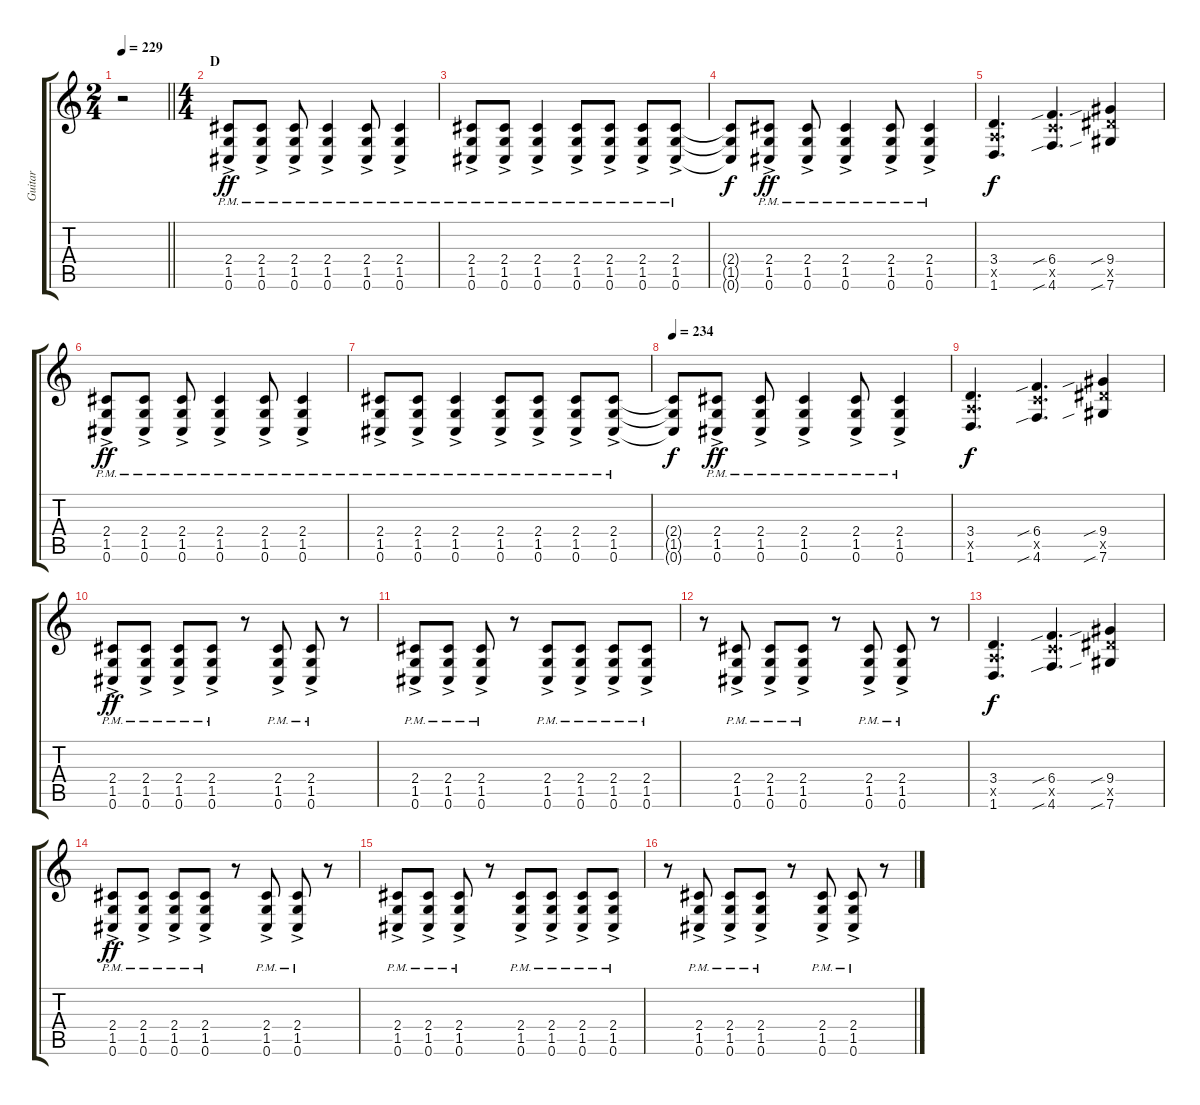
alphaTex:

\track ("Guitar" "Guitar") {instrument distortionguitar}
\staff {score tabs}
\tuning (Db4 Ab3 E3 B2 Gb2 Db2) {hide}
\ts (2 4)
\tempo 229
\clef g2
\barLineRight lightlight
\ks c
r.2{dy ff} |
\ts (4 4)
\section ("" "D")
(2.4{ac pm} 1.5{ac pm} 0.6{ac pm}).8 (2.4{ac pm} 1.5{ac pm} 0.6{ac pm}).8 (2.4{ac pm} 1.5{ac pm} 0.6{ac pm}).8 (2.4{ac pm} 1.5{ac pm} 0.6{ac pm}).4 (2.4{ac pm} 1.5{ac pm} 0.6{ac pm}).8 (2.4{ac pm} 1.5{ac pm} 0.6{ac pm}).4 |
(2.4{ac pm} 1.5{ac pm} 0.6{ac pm}).8 (2.4{ac pm} 1.5{ac pm} 0.6{ac pm}).8 (2.4{ac pm} 1.5{ac pm} 0.6{ac pm}).4 (2.4{ac pm} 1.5{ac pm} 0.6{ac pm}).8 (2.4{ac pm} 1.5{ac pm} 0.6{ac pm}).8 (2.4{ac pm} 1.5{ac pm} 0.6{ac pm}).8 (2.4{ac pm} 1.5{ac pm} 0.6{ac pm}).8 |
(2.4{t} 1.5{t} 0.6{t}).8{dy f} (2.4{ac pm} 1.5{ac pm} 0.6{ac pm}).8{dy ff} (2.4{ac pm} 1.5{ac pm} 0.6{ac pm}).8 (2.4{ac pm} 1.5{ac pm} 0.6{ac pm}).4 (2.4{ac pm} 1.5{ac pm} 0.6{ac pm}).8 (2.4{ac pm} 1.5{ac pm} 0.6{ac pm}).4 |
(3.4 3.5{x} 1.6).4{d dy f} (6.4{sib} 6.5{x} 4.6{sib}).4{d} (9.4{sib} 9.5{x} 7.6{sib}).4 |
(2.4{ac pm} 1.5{ac pm} 0.6{ac pm}).8{dy ff} (2.4{ac pm} 1.5{ac pm} 0.6{ac pm}).8 (2.4{ac pm} 1.5{ac pm} 0.6{ac pm}).8 (2.4{ac pm} 1.5{ac pm} 0.6{ac pm}).4 (2.4{ac pm} 1.5{ac pm} 0.6{ac pm}).8 (2.4{ac pm} 1.5{ac pm} 0.6{ac pm}).4 |
(2.4{ac pm} 1.5{ac pm} 0.6{ac pm}).8 (2.4{ac pm} 1.5{ac pm} 0.6{ac pm}).8 (2.4{ac pm} 1.5{ac pm} 0.6{ac pm}).4 (2.4{ac pm} 1.5{ac pm} 0.6{ac pm}).8 (2.4{ac pm} 1.5{ac pm} 0.6{ac pm}).8 (2.4{ac pm} 1.5{ac pm} 0.6{ac pm}).8 (2.4{ac pm} 1.5{ac pm} 0.6{ac pm}).8 |
\tempo 234
(2.4{t} 1.5{t} 0.6{t}).8{dy f} (2.4{ac pm} 1.5{ac pm} 0.6{ac pm}).8{dy ff} (2.4{ac pm} 1.5{ac pm} 0.6{ac pm}).8 (2.4{ac pm} 1.5{ac pm} 0.6{ac pm}).4 (2.4{ac pm} 1.5{ac pm} 0.6{ac pm}).8 (2.4{ac pm} 1.5{ac pm} 0.6{ac pm}).4 |
(3.4 3.5{x} 1.6).4{d dy f} (6.4{sib} 6.5{x} 4.6{sib}).4{d} (9.4{sib} 9.5{x} 7.6{sib}).4 |
(2.4{ac pm} 1.5{ac pm} 0.6{ac pm}).8{dy ff} (2.4{ac pm} 1.5{ac pm} 0.6{ac pm}).8 (2.4{ac pm} 1.5{ac pm} 0.6{ac pm}).8 (2.4{ac pm} 1.5{ac pm} 0.6{ac pm}).8 r.8 (2.4{ac pm} 1.5{ac pm} 0.6{ac pm}).8 (2.4{ac pm} 1.5{ac pm} 0.6{ac pm}).8 r.8 |
(2.4{ac pm} 1.5{ac pm} 0.6{ac pm}).8 (2.4{ac pm} 1.5{ac pm} 0.6{ac pm}).8 (2.4{ac pm} 1.5{ac pm} 0.6{ac pm}).8 r.8 (2.4{ac pm} 1.5{ac pm} 0.6{ac pm}).8 (2.4{ac pm} 1.5{ac pm} 0.6{ac pm}).8 (2.4{ac pm} 1.5{ac pm} 0.6{ac pm}).8 (2.4{ac pm} 1.5{ac pm} 0.6{ac pm}).8 |
r.8 (2.4{ac pm} 1.5{ac pm} 0.6{ac pm}).8 (2.4{ac pm} 1.5{ac pm} 0.6{ac pm}).8 (2.4{ac pm} 1.5{ac pm} 0.6{ac pm}).8 r.8 (2.4{ac pm} 1.5{ac pm} 0.6{ac pm}).8 (2.4{ac pm} 1.5{ac pm} 0.6{ac pm}).8 r.8 |
(3.4 3.5{x} 1.6).4{d dy f} (6.4{sib} 6.5{x} 4.6{sib}).4{d} (9.4{sib} 9.5{x} 7.6{sib}).4 |
(2.4{ac pm} 1.5{ac pm} 0.6{ac pm}).8{dy ff} (2.4{ac pm} 1.5{ac pm} 0.6{ac pm}).8 (2.4{ac pm} 1.5{ac pm} 0.6{ac pm}).8 (2.4{ac pm} 1.5{ac pm} 0.6{ac pm}).8 r.8 (2.4{ac pm} 1.5{ac pm} 0.6{ac pm}).8 (2.4{ac pm} 1.5{ac pm} 0.6{ac pm}).8 r.8 |
(2.4{ac pm} 1.5{ac pm} 0.6{ac pm}).8 (2.4{ac pm} 1.5{ac pm} 0.6{ac pm}).8 (2.4{ac pm} 1.5{ac pm} 0.6{ac pm}).8 r.8 (2.4{ac pm} 1.5{ac pm} 0.6{ac pm}).8 (2.4{ac pm} 1.5{ac pm} 0.6{ac pm}).8 (2.4{ac pm} 1.5{ac pm} 0.6{ac pm}).8 (2.4{ac pm} 1.5{ac pm} 0.6{ac pm}).8 |
r.8 (2.4{ac pm} 1.5{ac pm} 0.6{ac pm}).8 (2.4{ac pm} 1.5{ac pm} 0.6{ac pm}).8 (2.4{ac pm} 1.5{ac pm} 0.6{ac pm}).8 r.8 (2.4{ac pm} 1.5{ac pm} 0.6{ac pm}).8 (2.4{ac pm} 1.5{ac pm} 0.6{ac pm}).8 r.8
